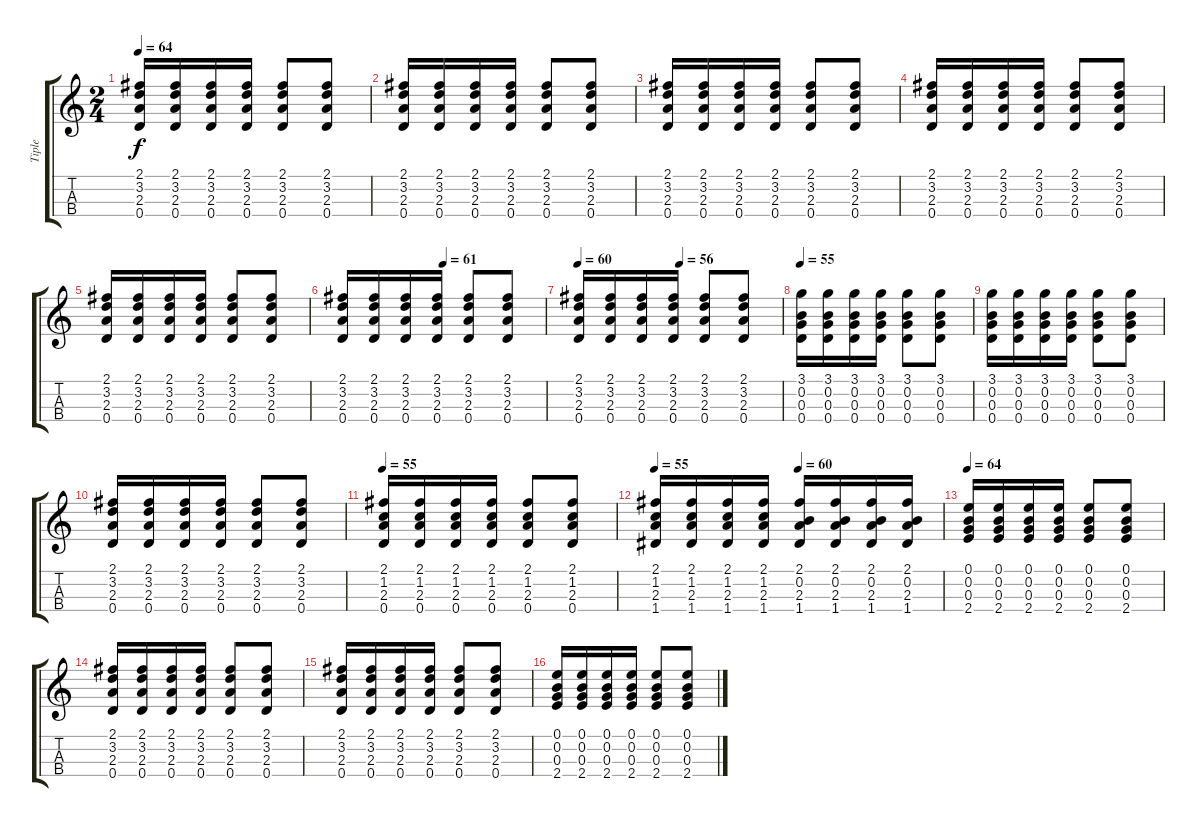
\track ("Tiple" "Tiple") {instrument acousticguitarsteel}
\staff {score tabs}
\tuning (E4 B3 G3 D3) {hide}
\ts (2 4)
\tempo 64
\clef g2
\ks c
(2.1 3.2 2.3 0.4).16{dy f} (2.1 3.2 2.3 0.4).16 (2.1 3.2 2.3 0.4).16 (2.1 3.2 2.3 0.4).16 (2.1 3.2 2.3 0.4).8 (2.1 3.2 2.3 0.4).8 |
(2.1 3.2 2.3 0.4).16 (2.1 3.2 2.3 0.4).16 (2.1 3.2 2.3 0.4).16 (2.1 3.2 2.3 0.4).16 (2.1 3.2 2.3 0.4).8 (2.1 3.2 2.3 0.4).8 |
(2.1 3.2 2.3 0.4).16 (2.1 3.2 2.3 0.4).16 (2.1 3.2 2.3 0.4).16 (2.1 3.2 2.3 0.4).16 (2.1 3.2 2.3 0.4).8 (2.1 3.2 2.3 0.4).8 |
(2.1 3.2 2.3 0.4).16 (2.1 3.2 2.3 0.4).16 (2.1 3.2 2.3 0.4).16 (2.1 3.2 2.3 0.4).16 (2.1 3.2 2.3 0.4).8 (2.1 3.2 2.3 0.4).8 |
(2.1 3.2 2.3 0.4).16 (2.1 3.2 2.3 0.4).16 (2.1 3.2 2.3 0.4).16 (2.1 3.2 2.3 0.4).16 (2.1 3.2 2.3 0.4).8 (2.1 3.2 2.3 0.4).8 |
\tempo (61 0.5)
(2.1 3.2 2.3 0.4).16 (2.1 3.2 2.3 0.4).16 (2.1 3.2 2.3 0.4).16 (2.1 3.2 2.3 0.4).16 (2.1 3.2 2.3 0.4).8 (2.1 3.2 2.3 0.4).8 |
\tempo 60
\tempo (56 0.5)
(2.1 3.2 2.3 0.4).16 (2.1 3.2 2.3 0.4).16 (2.1 3.2 2.3 0.4).16 (2.1 3.2 2.3 0.4).16 (2.1 3.2 2.3 0.4).8 (2.1 3.2 2.3 0.4).8 |
\tempo 55
(3.1 0.2 0.3 0.4).16 (3.1 0.2 0.3 0.4).16 (3.1 0.2 0.3 0.4).16 (3.1 0.2 0.3 0.4).16 (3.1 0.2 0.3 0.4).8 (3.1 0.2 0.3 0.4).8 |
(3.1 0.2 0.3 0.4).16 (3.1 0.2 0.3 0.4).16 (3.1 0.2 0.3 0.4).16 (3.1 0.2 0.3 0.4).16 (3.1 0.2 0.3 0.4).8 (3.1 0.2 0.3 0.4).8 |
(2.1 3.2 2.3 0.4).16 (2.1 3.2 2.3 0.4).16 (2.1 3.2 2.3 0.4).16 (2.1 3.2 2.3 0.4).16 (2.1 3.2 2.3 0.4).8 (2.1 3.2 2.3 0.4).8 |
\tempo 55
(2.1 1.2 2.3 0.4).16 (2.1 1.2 2.3 0.4).16 (2.1 1.2 2.3 0.4).16 (2.1 1.2 2.3 0.4).16 (2.1 1.2 2.3 0.4).8 (2.1 1.2 2.3 0.4).8 |
\tempo 55
\tempo (60 0.5)
(2.1 1.2 2.3 1.4).16 (2.1 1.2 2.3 1.4).16 (2.1 1.2 2.3 1.4).16 (2.1 1.2 2.3 1.4).16 (2.1 0.2 2.3 1.4).16 (2.1 0.2 2.3 1.4).16 (2.1 0.2 2.3 1.4).16 (2.1 0.2 2.3 1.4).16 |
\tempo 64
(0.1 0.2 0.3 2.4).16 (0.1 0.2 0.3 2.4).16 (0.1 0.2 0.3 2.4).16 (0.1 0.2 0.3 2.4).16 (0.1 0.2 0.3 2.4).8 (0.1 0.2 0.3 2.4).8 |
(2.1 3.2 2.3 0.4).16 (2.1 3.2 2.3 0.4).16 (2.1 3.2 2.3 0.4).16 (2.1 3.2 2.3 0.4).16 (2.1 3.2 2.3 0.4).8 (2.1 3.2 2.3 0.4).8 |
(2.1 3.2 2.3 0.4).16 (2.1 3.2 2.3 0.4).16 (2.1 3.2 2.3 0.4).16 (2.1 3.2 2.3 0.4).16 (2.1 3.2 2.3 0.4).8 (2.1 3.2 2.3 0.4).8 |
(0.1 0.2 0.3 2.4).16 (0.1 0.2 0.3 2.4).16 (0.1 0.2 0.3 2.4).16 (0.1 0.2 0.3 2.4).16 (0.1 0.2 0.3 2.4).8 (0.1 0.2 0.3 2.4).8
